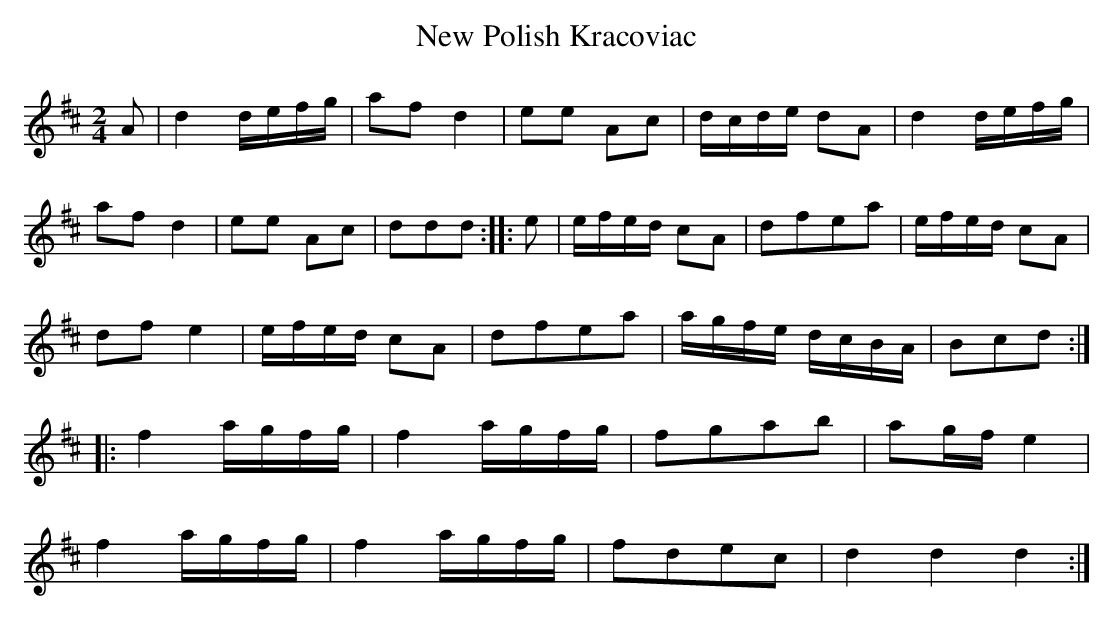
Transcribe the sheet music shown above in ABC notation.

X:1
T:New Polish Kracoviac
M:2/4
L:1/8
K:D
A|d2 d/e/f/g/|af d2|ee Ac|d/c/d/e/ dA|d2 d/e/f/g/|
af d2|ee Ac|ddd::e|e/f/e/d/ cA|dfea|e/f/e/d/ cA|
df e2|e/f/e/d/ cA|dfea|a/g/f/e/ d/c/B/A/|Bcd:|
|:f2 a/g/f/g/|f2 a/g/f/g/|fgab|ag/f/ e2|
f2  a/g/f/g/|f2 a/g/f/g/|fdec|d2d2d2:|]
